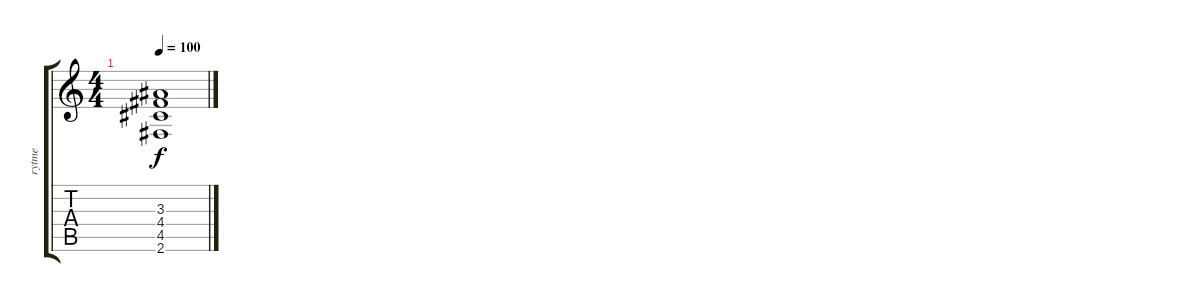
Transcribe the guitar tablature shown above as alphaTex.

\track ("rytme" "rytme") {instrument overdrivenguitar}
\staff {score tabs}
\tuning (E4 B3 G3 D3 A2 E2) {hide}
\ts (4 4)
\tempo 100
\clef g2
\ks c
(3.3 4.4 4.5 2.6).1{dy f}
